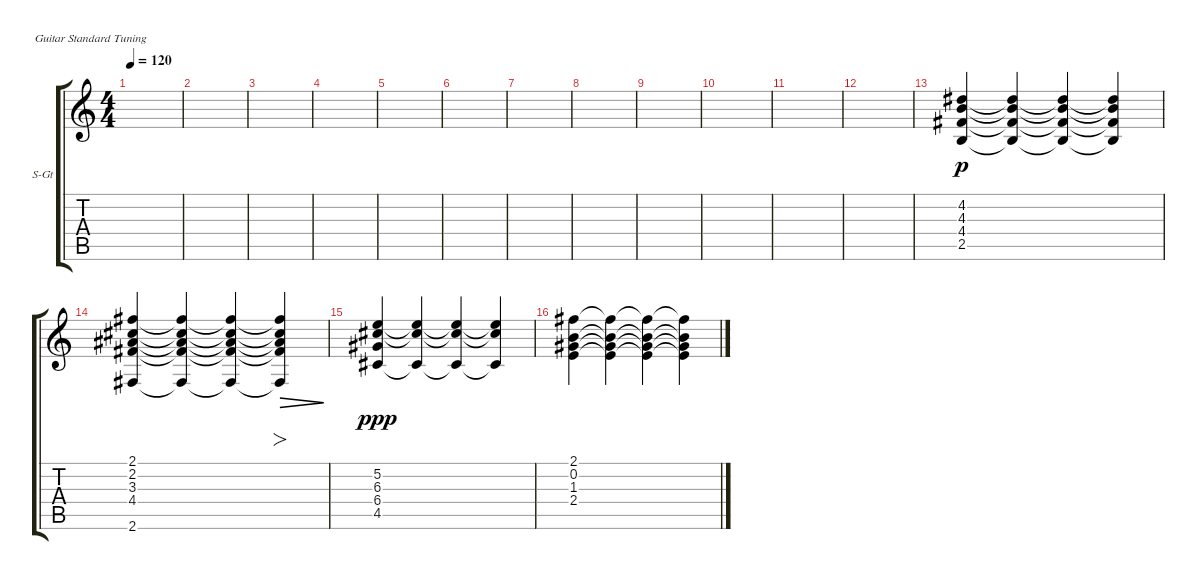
\defaultSystemsLayout 4
\bracketExtendMode groupsimilarinstruments
\firstSystemTrackNameOrientation horizontal
\otherSystemsTrackNameOrientation horizontal
\track ("Steel Guitar" "S-Gt") {instrument acousticguitarsteel}
\staff {score tabs}
\tuning (E4 B3 G3 D3 A2 E2)
\ts (4 4)
\tempo 120
\clef g2
\scale
0.333333
\ks c
|
\scale
0.333333 |
\scale
0.333333 |
\scale
0.333333 |
\scale
0.333333 |
\scale
0.333333 |
\scale
0.333333 |
\scale
0.333333 |
\scale
0.333333 |
\scale
0.333333 |
\scale
0.333333 |
\scale
0.333333 |
\scale
0.333333 (2.5 4.4 4.3 4.2).4{dy p} (2.5{t} 4.4{t} 4.3{t} 4.2{t}).4 (2.5{t} 4.4{t} 4.3{t} 4.2{t}).4 (2.5{t} 4.4{t} 4.3{t} 4.2{t}).4 |
\scale
0.333333 (2.6 3.3 4.4 2.2 2.1).4 (2.6{t} 3.3{t} 4.4{t} 2.2{t} 2.1{t}).4 (2.6{t} 3.3{t} 4.4{t} 2.2{t} 2.1{t}).4 (2.6{t} 3.3{t} 4.4{t} 2.2{t} 2.1{t}).4{fo dec} |
\scale
0.333333 (4.5 6.3 5.2 6.4).4{dy ppp} (4.5{t} 6.3{t} 5.2{t}).4 (4.5{t} 6.3{t} 5.2{t}).4 (4.5{t} 6.3{t} 5.2{t}).4 |
\scale
0.333333 (2.4 1.3 0.2 2.1).4 (2.4{t} 1.3{t} 0.2{t} 2.1{t}).4 (2.4{t} 1.3{t} 0.2{t} 2.1{t}).4 (2.4{t} 1.3{t} 0.2{t} 2.1{t}).4
